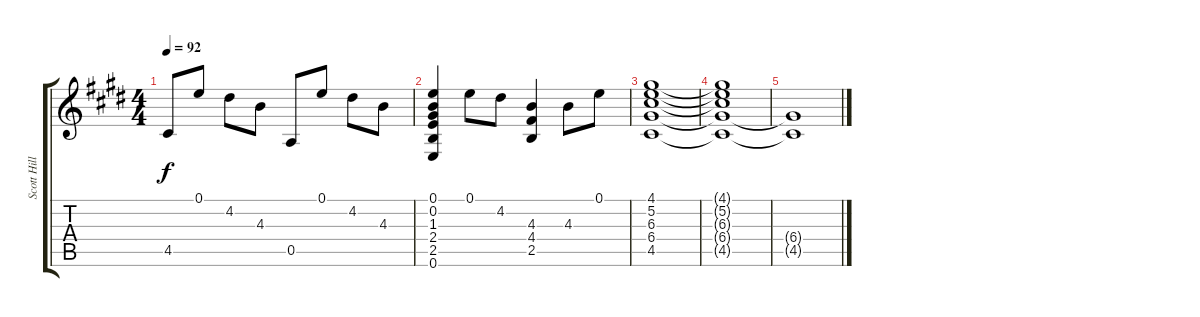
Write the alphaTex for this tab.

\track ("Scott Hill" "Scott Hill") {instrument overdrivenguitar}
\staff {score tabs}
\tuning (E4 B3 G3 D3 A2 E2) {hide}
\ts (4 4)
\tempo 92
\clef g2
\ks e
4.5.8{dy f} 0.1.8 4.2.8 4.3.8 0.5.8 0.1.8 4.2.8 4.3.8 |
(0.1 0.2 1.3 2.4 2.5 0.6).4 0.1.8 4.2.8 (4.3 4.4 2.5).4 4.3.8 0.1.8 |
(4.1 5.2 6.3 6.4 4.5).1 |
(4.1{t} 5.2{t} 6.3{t} 6.4{t} 4.5{t}).1 |
(6.4{t} 4.5{t}).1
